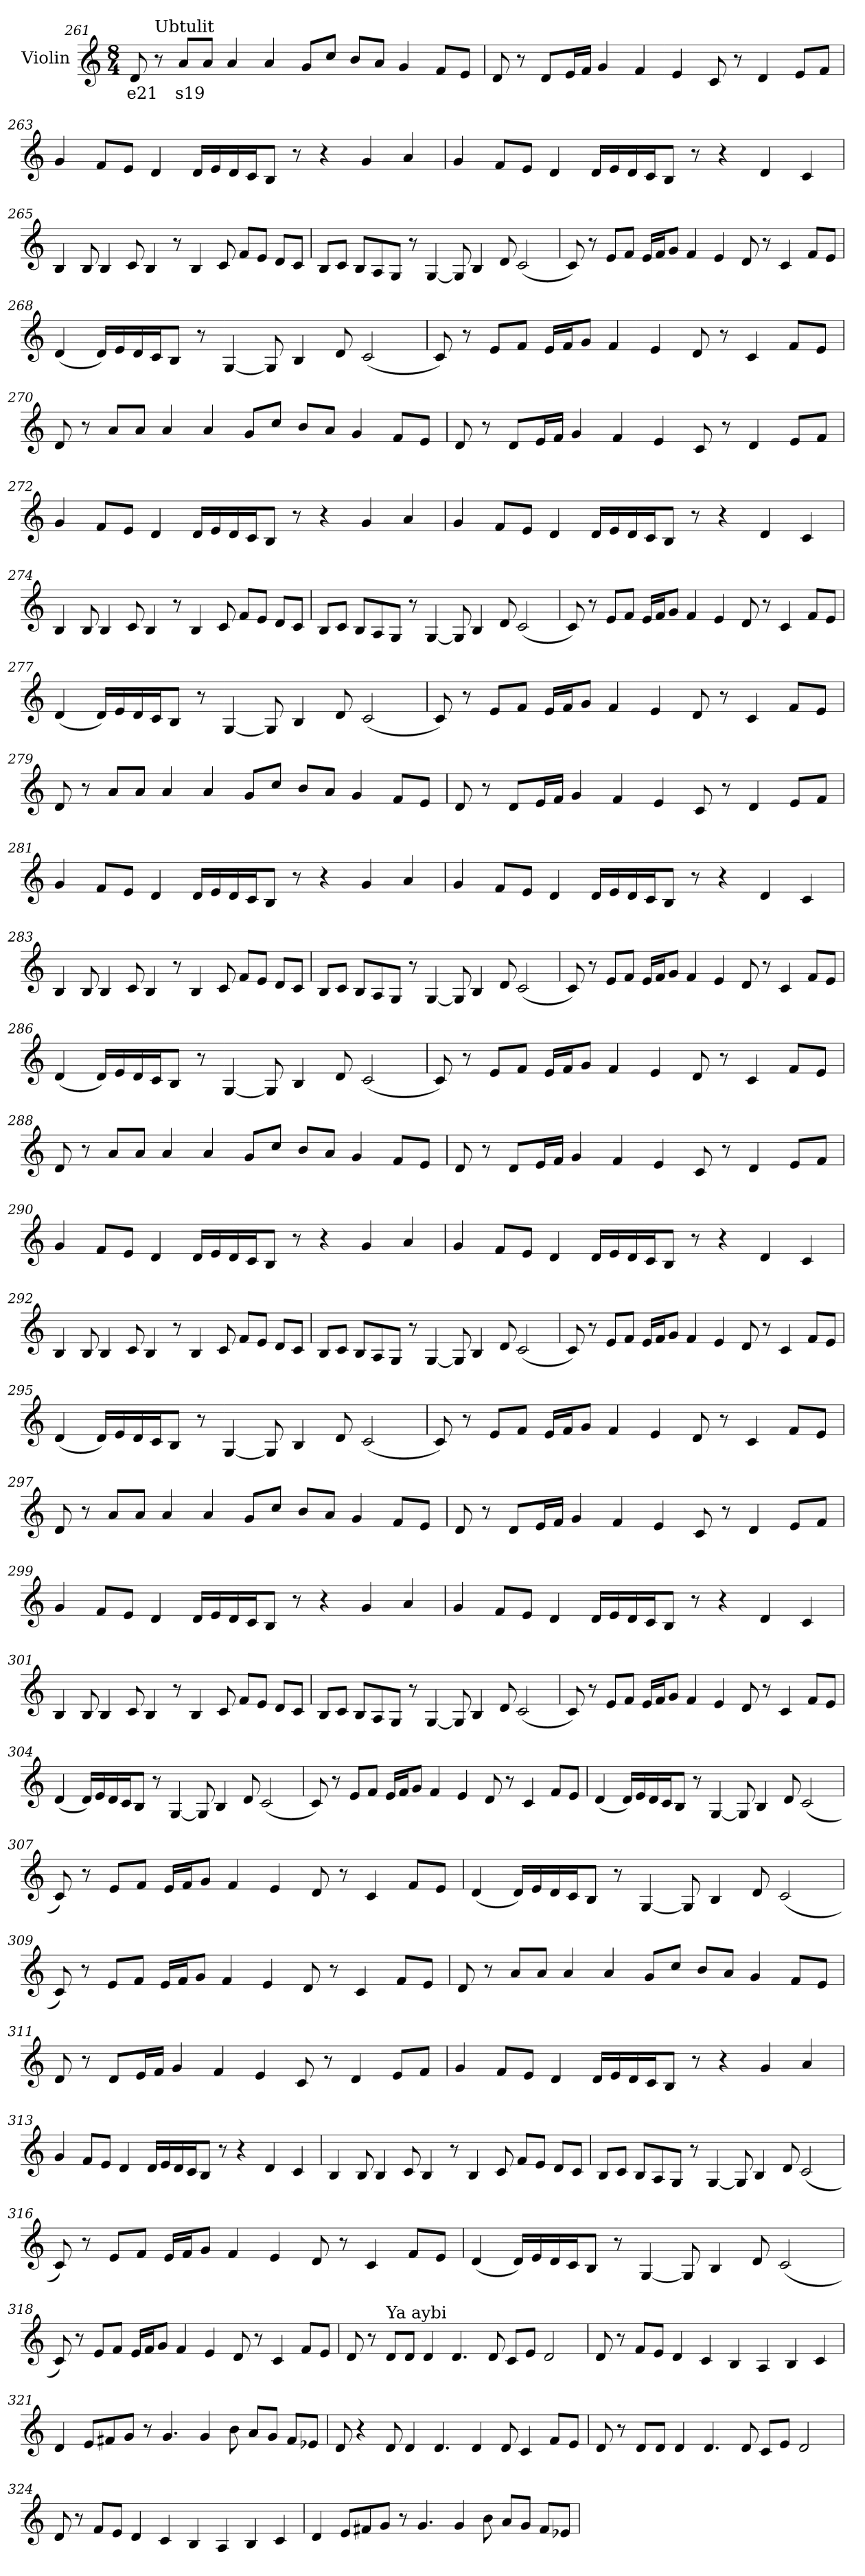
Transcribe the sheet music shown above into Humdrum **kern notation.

**kern	**text
*part1	*part1
*staff1	*staff1
*I"Violin	*
*clefG2	*
*k[]	*
*M8/4	*
=261	=261
!	!LO:LY:b
8d/	e21
!LO:TX:a:t=Ubtulit	!
8r	.
!	!LO:LY:b
8a/L	s19
8a/J	.
4a/	.
4a/	.
8g/L	.
8cc/J	.
8b/L	.
8a/J	.
4g/	.
8f/L	.
8e/J	.
!!LO:LB:g=z
=262	=262
8d/	.
8r	.
8d/L	.
16e/L	.
16f/JJ	.
4g/	.
4f/	.
4e/	.
8c/	.
8r	.
4d/	.
8e/L	.
8f/J	.
=263	=263
4g/	.
8f/L	.
8e/J	.
4d/	.
16d/LL	.
16e/	.
16d/	.
16c/J	.
8B/J	.
8r	.
4r	.
4g/	.
4a/	.
!!LO:LB:g=z
=264	=264
4g/	.
8f/L	.
8e/J	.
4d/	.
16d/LL	.
16e/	.
16d/	.
16c/J	.
8B/J	.
8r	.
4r	.
4d/	.
4c/	.
=265	=265
4B/	.
8B/	.
4B/	.
8c/	.
4B/	.
8r	.
4B/	.
8c/	.
8f/L	.
8e/J	.
8d/L	.
8c/J	.
!!LO:LB:g=z
=266	=266
8B/L	.
8c/J	.
8B/L	.
8A/	.
8G/J	.
8r	.
[4G/	.
8G/]	.
4B/	.
8d/	.
(<2c/	.
=267	=267
8c/)	.
8r	.
8e/L	.
8f/J	.
16e/LL	.
16f/J	.
8g/J	.
4f/	.
4e/	.
8d/	.
8r	.
4c/	.
8f/L	.
8e/J	.
!!LO:LB:g=z
=268	=268
(<4d/	.
16d/LL)	.
16e/	.
16d/	.
16c/J	.
8B/J	.
8r	.
[4G/	.
8G/]	.
4B/	.
8d/	.
(<2c/	.
=269	=269
8c/)	.
8r	.
8e/L	.
8f/J	.
16e/LL	.
16f/J	.
8g/J	.
4f/	.
4e/	.
8d/	.
8r	.
4c/	.
8f/L	.
8e/J	.
!!LO:LB:g=z
=270	=270
8d/	.
8r	.
8a/L	.
8a/J	.
4a/	.
4a/	.
8g/L	.
8cc/J	.
8b/L	.
8a/J	.
4g/	.
8f/L	.
8e/J	.
=271	=271
8d/	.
8r	.
8d/L	.
16e/L	.
16f/JJ	.
4g/	.
4f/	.
4e/	.
8c/	.
8r	.
4d/	.
8e/L	.
8f/J	.
!!LO:PB:g=z
=272	=272
4g/	.
8f/L	.
8e/J	.
4d/	.
16d/LL	.
16e/	.
16d/	.
16c/J	.
8B/J	.
8r	.
4r	.
4g/	.
4a/	.
=273	=273
4g/	.
8f/L	.
8e/J	.
4d/	.
16d/LL	.
16e/	.
16d/	.
16c/J	.
8B/J	.
8r	.
4r	.
4d/	.
4c/	.
!!LO:LB:g=z
=274	=274
4B/	.
8B/	.
4B/	.
8c/	.
4B/	.
8r	.
4B/	.
8c/	.
8f/L	.
8e/J	.
8d/L	.
8c/J	.
=275	=275
8B/L	.
8c/J	.
8B/L	.
8A/	.
8G/J	.
8r	.
[4G/	.
8G/]	.
4B/	.
8d/	.
(<2c/	.
!!LO:LB:g=z
=276	=276
8c/)	.
8r	.
8e/L	.
8f/J	.
16e/LL	.
16f/J	.
8g/J	.
4f/	.
4e/	.
8d/	.
8r	.
4c/	.
8f/L	.
8e/J	.
=277	=277
(<4d/	.
16d/LL)	.
16e/	.
16d/	.
16c/J	.
8B/J	.
8r	.
[4G/	.
8G/]	.
4B/	.
8d/	.
(<2c/	.
!!LO:LB:g=z
=278	=278
8c/)	.
8r	.
8e/L	.
8f/J	.
16e/LL	.
16f/J	.
8g/J	.
4f/	.
4e/	.
8d/	.
8r	.
4c/	.
8f/L	.
8e/J	.
=279	=279
8d/	.
8r	.
8a/L	.
8a/J	.
4a/	.
4a/	.
8g/L	.
8cc/J	.
8b/L	.
8a/J	.
4g/	.
8f/L	.
8e/J	.
!!LO:LB:g=z
=280	=280
8d/	.
8r	.
8d/L	.
16e/L	.
16f/JJ	.
4g/	.
4f/	.
4e/	.
8c/	.
8r	.
4d/	.
8e/L	.
8f/J	.
=281	=281
4g/	.
8f/L	.
8e/J	.
4d/	.
16d/LL	.
16e/	.
16d/	.
16c/J	.
8B/J	.
8r	.
4r	.
4g/	.
4a/	.
!!LO:LB:g=z
=282	=282
4g/	.
8f/L	.
8e/J	.
4d/	.
16d/LL	.
16e/	.
16d/	.
16c/J	.
8B/J	.
8r	.
4r	.
4d/	.
4c/	.
=283	=283
4B/	.
8B/	.
4B/	.
8c/	.
4B/	.
8r	.
4B/	.
8c/	.
8f/L	.
8e/J	.
8d/L	.
8c/J	.
!!LO:LB:g=z
=284	=284
8B/L	.
8c/J	.
8B/L	.
8A/	.
8G/J	.
8r	.
[4G/	.
8G/]	.
4B/	.
8d/	.
(<2c/	.
=285	=285
8c/)	.
8r	.
8e/L	.
8f/J	.
16e/LL	.
16f/J	.
8g/J	.
4f/	.
4e/	.
8d/	.
8r	.
4c/	.
8f/L	.
8e/J	.
!!LO:LB:g=z
=286	=286
(<4d/	.
16d/LL)	.
16e/	.
16d/	.
16c/J	.
8B/J	.
8r	.
[4G/	.
8G/]	.
4B/	.
8d/	.
(<2c/	.
=287	=287
8c/)	.
8r	.
8e/L	.
8f/J	.
16e/LL	.
16f/J	.
8g/J	.
4f/	.
4e/	.
8d/	.
8r	.
4c/	.
8f/L	.
8e/J	.
!!LO:PB:g=z
=288	=288
8d/	.
8r	.
8a/L	.
8a/J	.
4a/	.
4a/	.
8g/L	.
8cc/J	.
8b/L	.
8a/J	.
4g/	.
8f/L	.
8e/J	.
=289	=289
8d/	.
8r	.
8d/L	.
16e/L	.
16f/JJ	.
4g/	.
4f/	.
4e/	.
8c/	.
8r	.
4d/	.
8e/L	.
8f/J	.
!!LO:LB:g=z
=290	=290
4g/	.
8f/L	.
8e/J	.
4d/	.
16d/LL	.
16e/	.
16d/	.
16c/J	.
8B/J	.
8r	.
4r	.
4g/	.
4a/	.
=291	=291
4g/	.
8f/L	.
8e/J	.
4d/	.
16d/LL	.
16e/	.
16d/	.
16c/J	.
8B/J	.
8r	.
4r	.
4d/	.
4c/	.
!!LO:LB:g=z
=292	=292
4B/	.
8B/	.
4B/	.
8c/	.
4B/	.
8r	.
4B/	.
8c/	.
8f/L	.
8e/J	.
8d/L	.
8c/J	.
=293	=293
8B/L	.
8c/J	.
8B/L	.
8A/	.
8G/J	.
8r	.
[4G/	.
8G/]	.
4B/	.
8d/	.
(<2c/	.
!!LO:LB:g=z
=294	=294
8c/)	.
8r	.
8e/L	.
8f/J	.
16e/LL	.
16f/J	.
8g/J	.
4f/	.
4e/	.
8d/	.
8r	.
4c/	.
8f/L	.
8e/J	.
=295	=295
(<4d/	.
16d/LL)	.
16e/	.
16d/	.
16c/J	.
8B/J	.
8r	.
[4G/	.
8G/]	.
4B/	.
8d/	.
(<2c/	.
!!LO:LB:g=z
=296	=296
8c/)	.
8r	.
8e/L	.
8f/J	.
16e/LL	.
16f/J	.
8g/J	.
4f/	.
4e/	.
8d/	.
8r	.
4c/	.
8f/L	.
8e/J	.
=297	=297
8d/	.
8r	.
8a/L	.
8a/J	.
4a/	.
4a/	.
8g/L	.
8cc/J	.
8b/L	.
8a/J	.
4g/	.
8f/L	.
8e/J	.
!!LO:LB:g=z
=298	=298
8d/	.
8r	.
8d/L	.
16e/L	.
16f/JJ	.
4g/	.
4f/	.
4e/	.
8c/	.
8r	.
4d/	.
8e/L	.
8f/J	.
=299	=299
4g/	.
8f/L	.
8e/J	.
4d/	.
16d/LL	.
16e/	.
16d/	.
16c/J	.
8B/J	.
8r	.
4r	.
4g/	.
4a/	.
!!LO:LB:g=z
=300	=300
4g/	.
8f/L	.
8e/J	.
4d/	.
16d/LL	.
16e/	.
16d/	.
16c/J	.
8B/J	.
8r	.
4r	.
4d/	.
4c/	.
=301	=301
4B/	.
8B/	.
4B/	.
8c/	.
4B/	.
8r	.
4B/	.
8c/	.
8f/L	.
8e/J	.
8d/L	.
8c/J	.
!!LO:LB:g=z
=302	=302
8B/L	.
8c/J	.
8B/L	.
8A/	.
8G/J	.
8r	.
[4G/	.
8G/]	.
4B/	.
8d/	.
(<2c/	.
=303	=303
8c/)	.
8r	.
8e/L	.
8f/J	.
16e/LL	.
16f/J	.
8g/J	.
4f/	.
4e/	.
8d/	.
8r	.
4c/	.
8f/L	.
8e/J	.
!!LO:PB:g=z
=304	=304
(<4d/	.
16d/LL)	.
16e/	.
16d/	.
16c/J	.
8B/J	.
8r	.
[4G/	.
8G/]	.
4B/	.
8d/	.
(<2c/	.
=305	=305
8c/)	.
8r	.
8e/L	.
8f/J	.
16e/LL	.
16f/J	.
8g/J	.
4f/	.
4e/	.
8d/	.
8r	.
4c/	.
8f/L	.
8e/J	.
!!LO:LB:g=z
=306	=306
(<4d/	.
16d/LL)	.
16e/	.
16d/	.
16c/J	.
8B/J	.
8r	.
[4G/	.
8G/]	.
4B/	.
8d/	.
(<2c/	.
=307	=307
8c/)	.
8r	.
8e/L	.
8f/J	.
16e/LL	.
16f/J	.
8g/J	.
4f/	.
4e/	.
8d/	.
8r	.
4c/	.
8f/L	.
8e/J	.
!!LO:LB:g=z
=308	=308
(<4d/	.
16d/LL)	.
16e/	.
16d/	.
16c/J	.
8B/J	.
8r	.
[4G/	.
8G/]	.
4B/	.
8d/	.
(<2c/	.
=309	=309
8c/)	.
8r	.
8e/L	.
8f/J	.
16e/LL	.
16f/J	.
8g/J	.
4f/	.
4e/	.
8d/	.
8r	.
4c/	.
8f/L	.
8e/J	.
!!LO:LB:g=z
=310	=310
8d/	.
8r	.
8a/L	.
8a/J	.
4a/	.
4a/	.
8g/L	.
8cc/J	.
8b/L	.
8a/J	.
4g/	.
8f/L	.
8e/J	.
=311	=311
8d/	.
8r	.
8d/L	.
16e/L	.
16f/JJ	.
4g/	.
4f/	.
4e/	.
8c/	.
8r	.
4d/	.
8e/L	.
8f/J	.
!!LO:LB:g=z
=312	=312
4g/	.
8f/L	.
8e/J	.
4d/	.
16d/LL	.
16e/	.
16d/	.
16c/J	.
8B/J	.
8r	.
4r	.
4g/	.
4a/	.
=313	=313
4g/	.
8f/L	.
8e/J	.
4d/	.
16d/LL	.
16e/	.
16d/	.
16c/J	.
8B/J	.
8r	.
4r	.
4d/	.
4c/	.
!!LO:LB:g=z
=314	=314
4B/	.
8B/	.
4B/	.
8c/	.
4B/	.
8r	.
4B/	.
8c/	.
8f/L	.
8e/J	.
8d/L	.
8c/J	.
=315	=315
8B/L	.
8c/J	.
8B/L	.
8A/	.
8G/J	.
8r	.
[4G/	.
8G/]	.
4B/	.
8d/	.
(<2c/	.
!!LO:LB:g=z
=316	=316
8c/)	.
8r	.
8e/L	.
8f/J	.
16e/LL	.
16f/J	.
8g/J	.
4f/	.
4e/	.
8d/	.
8r	.
4c/	.
8f/L	.
8e/J	.
=317	=317
(<4d/	.
16d/LL)	.
16e/	.
16d/	.
16c/J	.
8B/J	.
8r	.
[4G/	.
8G/]	.
4B/	.
8d/	.
(<2c/	.
!!LO:LB:g=z
=318	=318
8c/)	.
8r	.
8e/L	.
8f/J	.
16e/LL	.
16f/J	.
8g/J	.
4f/	.
4e/	.
8d/	.
8r	.
4c/	.
8f/L	.
8e/J	.
=319	=319
*MM90	*
8d/	.
8r	.
!LO:TX:a:t=Ya aybi	!
8d/L	.
8d/J	.
4d/	.
4.d/	.
8d/	.
8c/L	.
8e/J	.
2d/	.
!!LO:PB:g=z
=320	=320
8d/	.
8r	.
8f/L	.
8e/J	.
4d/	.
4c/	.
4B/	.
4A/	.
4B/	.
4c/	.
=321	=321
4d/	.
8e/L	.
8f#X/	.
8g/J	.
8r	.
4.g/	.
4g/	.
8b\	.
8a/L	.
8g/J	.
8f#/L	.
8e-X/J	.
!!LO:LB:g=z
=322	=322
8d/	.
4r	.
8d/	.
4d/	.
4.d/	.
4d/	.
8d/	.
4c/	.
8f/L	.
8e/J	.
=323	=323
8d/	.
8r	.
8d/L	.
8d/J	.
4d/	.
4.d/	.
8d/	.
8c/L	.
8e/J	.
2d/	.
!!LO:LB:g=z
=324	=324
8d/	.
8r	.
8f/L	.
8e/J	.
4d/	.
4c/	.
4B/	.
4A/	.
4B/	.
4c/	.
=325	=325
4d/	.
8e/L	.
8f#X/	.
8g/J	.
8r	.
4.g/	.
4g/	.
8b\	.
8a/L	.
8g/J	.
8f#/L	.
8e-X/J	.
=	=
*-	*-
